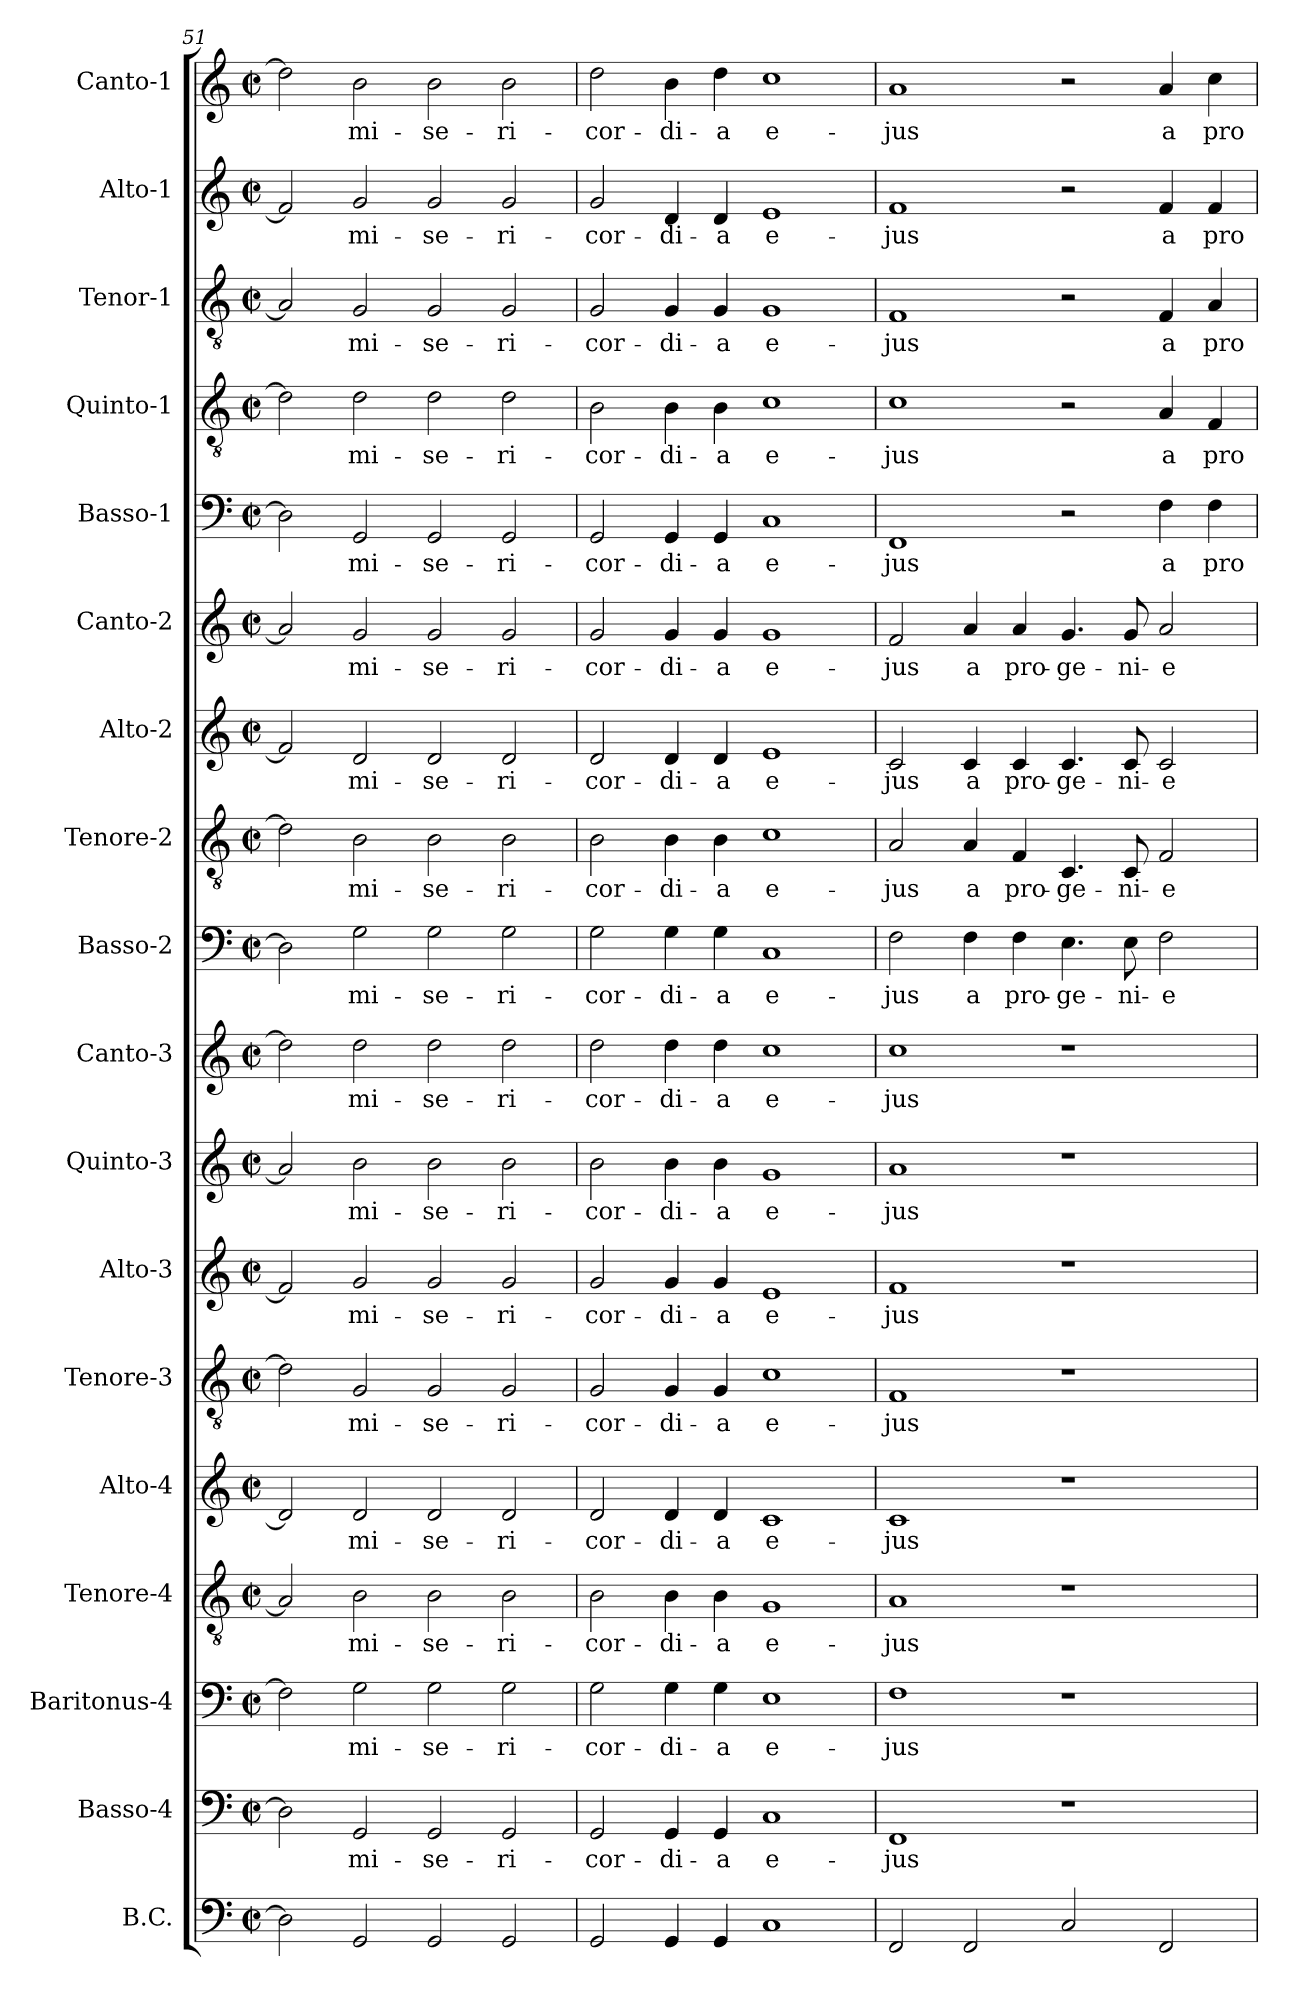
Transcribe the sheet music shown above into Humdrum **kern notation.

**kern	**kern	**text	**kern	**text	**kern	**text	**kern	**text	**kern	**text	**kern	**text	**kern	**text	**kern	**text	**kern	**text	**kern	**text	**kern	**text	**kern	**text	**kern	**text	**kern	**text	**kern	**text	**kern	**text	**kern	**text
*part18	*part17	*part17	*part16	*part16	*part15	*part15	*part14	*part14	*part13	*part13	*part12	*part12	*part11	*part11	*part10	*part10	*part9	*part9	*part8	*part8	*part7	*part7	*part6	*part6	*part5	*part5	*part4	*part4	*part3	*part3	*part2	*part2	*part1	*part1
*staff18	*staff17	*staff17	*staff16	*staff16	*staff15	*staff15	*staff14	*staff14	*staff13	*staff13	*staff12	*staff12	*staff11	*staff11	*staff10	*staff10	*staff9	*staff9	*staff8	*staff8	*staff7	*staff7	*staff6	*staff6	*staff5	*staff5	*staff4	*staff4	*staff3	*staff3	*staff2	*staff2	*staff1	*staff1
*I"B.C.	*I"Basso-4	*	*I"Baritonus-4	*	*I"Tenore-4	*	*I"Alto-4	*	*I"Tenore-3	*	*I"Alto-3	*	*I"Quinto-3	*	*I"Canto-3	*	*I"Basso-2	*	*I"Tenore-2	*	*I"Alto-2	*	*I"Canto-2	*	*I"Basso-1	*	*I"Quinto-1	*	*I"Tenor-1	*	*I"Alto-1	*	*I"Canto-1	*
*I'BC	*I'B4	*	*I'Br4	*	*I'T4	*	*I'A4	*	*I'T3	*	*I'A3	*	*I'Q3	*	*I'C3	*	*I'B2	*	*I'T2	*	*I'A2	*	*I'C2	*	*I'B1	*	*I'Q1	*	*I'T1	*	*I'A1	*	*I'C1	*
*clefF4	*clefF4	*	*clefF4	*	*clefGv2	*	*clefG2	*	*clefGv2	*	*clefG2	*	*clefG2	*	*clefG2	*	*clefF4	*	*clefGv2	*	*clefG2	*	*clefG2	*	*clefF4	*	*clefGv2	*	*clefGv2	*	*clefG2	*	*clefG2	*
*k[]	*k[]	*	*k[]	*	*k[]	*	*k[]	*	*k[]	*	*k[]	*	*k[]	*	*k[]	*	*k[]	*	*k[]	*	*k[]	*	*k[]	*	*k[]	*	*k[]	*	*k[]	*	*k[]	*	*k[]	*
*C:	*C:	*	*C:	*	*C:	*	*C:	*	*C:	*	*C:	*	*C:	*	*C:	*	*C:	*	*C:	*	*C:	*	*C:	*	*C:	*	*C:	*	*C:	*	*C:	*	*C:	*
*M2/2	*M2/2	*	*M2/2	*	*M2/2	*	*M2/2	*	*M2/2	*	*M2/2	*	*M2/2	*	*M2/2	*	*M2/2	*	*M2/2	*	*M2/2	*	*M2/2	*	*M2/2	*	*M2/2	*	*M2/2	*	*M2/2	*	*M2/2	*
*met(c|)	*met(c|)	*	*met(c|)	*	*met(c|)	*	*met(c|)	*	*met(c|)	*	*met(c|)	*	*met(c|)	*	*met(c|)	*	*met(c|)	*	*met(c|)	*	*met(c|)	*	*met(c|)	*	*met(c|)	*	*met(c|)	*	*met(c|)	*	*met(c|)	*	*met(c|)	*
=51	=51	=51	=51	=51	=51	=51	=51	=51	=51	=51	=51	=51	=51	=51	=51	=51	=51	=51	=51	=51	=51	=51	=51	=51	=51	=51	=51	=51	=51	=51	=51	=51	=51	=51
2D\]	2D\]	.	2F#\]	.	2A/]	.	2d/]	.	2d\]	.	2f#/]	.	2a/]	.	2dd\]	.	2D\]	.	2d\]	.	2f#/]	.	2a/]	.	2D\]	.	2d\]	.	2A/]	.	2f#/]	.	2dd\]	.
!	!	!LO:LY:b	!	!LO:LY:b	!	!LO:LY:b	!	!LO:LY:b	!	!LO:LY:b	!	!LO:LY:b	!	!LO:LY:b	!	!LO:LY:b	!	!LO:LY:b	!	!LO:LY:b	!	!LO:LY:b	!	!LO:LY:b	!	!LO:LY:b	!	!LO:LY:b	!	!LO:LY:b	!	!LO:LY:b	!	!LO:LY:b
2GG/	2GG/	mi-	2G\	mi-	2B\	mi-	2d/	mi-	2G/	mi-	2g/	mi-	2b\	mi-	2dd\	mi-	2G\	mi-	2B\	mi-	2d/	mi-	2g/	mi-	2GG/	mi-	2d\	mi-	2G/	mi-	2g/	mi-	2b\	mi-
!	!	!LO:LY:b	!	!LO:LY:b	!	!LO:LY:b	!	!LO:LY:b	!	!LO:LY:b	!	!LO:LY:b	!	!LO:LY:b	!	!LO:LY:b	!	!LO:LY:b	!	!LO:LY:b	!	!LO:LY:b	!	!LO:LY:b	!	!LO:LY:b	!	!LO:LY:b	!	!LO:LY:b	!	!LO:LY:b	!	!LO:LY:b
2GG/	2GG/	-se-	2G\	-se-	2B\	-se-	2d/	-se-	2G/	-se-	2g/	-se-	2b\	-se-	2dd\	-se-	2G\	-se-	2B\	-se-	2d/	-se-	2g/	-se-	2GG/	-se-	2d\	-se-	2G/	-se-	2g/	-se-	2b\	-se-
!	!	!LO:LY:b	!	!LO:LY:b	!	!LO:LY:b	!	!LO:LY:b	!	!LO:LY:b	!	!LO:LY:b	!	!LO:LY:b	!	!LO:LY:b	!	!LO:LY:b	!	!LO:LY:b	!	!LO:LY:b	!	!LO:LY:b	!	!LO:LY:b	!	!LO:LY:b	!	!LO:LY:b	!	!LO:LY:b	!	!LO:LY:b
2GG/	2GG/	-ri-	2G\	-ri-	2B\	-ri-	2d/	-ri-	2G/	-ri-	2g/	-ri-	2b\	-ri-	2dd\	-ri-	2G\	-ri-	2B\	-ri-	2d/	-ri-	2g/	-ri-	2GG/	-ri-	2d\	-ri-	2G/	-ri-	2g/	-ri-	2b\	-ri-
!!LO:PB:g=z
=52	=52	=52	=52	=52	=52	=52	=52	=52	=52	=52	=52	=52	=52	=52	=52	=52	=52	=52	=52	=52	=52	=52	=52	=52	=52	=52	=52	=52	=52	=52	=52	=52	=52	=52
!	!	!LO:LY:b	!	!LO:LY:b	!	!LO:LY:b	!	!LO:LY:b	!	!LO:LY:b	!	!LO:LY:b	!	!LO:LY:b	!	!LO:LY:b	!	!LO:LY:b	!	!LO:LY:b	!	!LO:LY:b	!	!LO:LY:b	!	!LO:LY:b	!	!LO:LY:b	!	!LO:LY:b	!	!LO:LY:b	!	!LO:LY:b
2GG/	2GG/	-cor-	2G\	-cor-	2B\	-cor-	2d/	-cor-	2G/	-cor-	2g/	-cor-	2b\	-cor-	2dd\	-cor-	2G\	-cor-	2B\	-cor-	2d/	-cor-	2g/	-cor-	2GG/	-cor-	2B\	-cor-	2G/	-cor-	2g/	-cor-	2dd\	-cor-
!	!	!LO:LY:b	!	!LO:LY:b	!	!LO:LY:b	!	!LO:LY:b	!	!LO:LY:b	!	!LO:LY:b	!	!LO:LY:b	!	!LO:LY:b	!	!LO:LY:b	!	!LO:LY:b	!	!LO:LY:b	!	!LO:LY:b	!	!LO:LY:b	!	!LO:LY:b	!	!LO:LY:b	!	!LO:LY:b	!	!LO:LY:b
4GG/	4GG/	-di-	4G\	-di-	4B\	-di-	4d/	-di-	4G/	-di-	4g/	-di-	4b\	-di-	4dd\	-di-	4G\	-di-	4B\	-di-	4d/	-di-	4g/	-di-	4GG/	-di-	4B\	-di-	4G/	-di-	4d/	-di-	4b\	-di-
!	!	!LO:LY:b	!	!LO:LY:b	!	!LO:LY:b	!	!LO:LY:b	!	!LO:LY:b	!	!LO:LY:b	!	!LO:LY:b	!	!LO:LY:b	!	!LO:LY:b	!	!LO:LY:b	!	!LO:LY:b	!	!LO:LY:b	!	!LO:LY:b	!	!LO:LY:b	!	!LO:LY:b	!	!LO:LY:b	!	!LO:LY:b
4GG/	4GG/	-a	4G\	-a	4B\	-a	4d/	-a	4G/	-a	4g/	-a	4b\	-a	4dd\	-a	4G\	-a	4B\	-a	4d/	-a	4g/	-a	4GG/	-a	4B\	-a	4G/	-a	4d/	-a	4dd\	-a
!	!	!LO:LY:b	!	!LO:LY:b	!	!LO:LY:b	!	!LO:LY:b	!	!LO:LY:b	!	!LO:LY:b	!	!LO:LY:b	!	!LO:LY:b	!	!LO:LY:b	!	!LO:LY:b	!	!LO:LY:b	!	!LO:LY:b	!	!LO:LY:b	!	!LO:LY:b	!	!LO:LY:b	!	!LO:LY:b	!	!LO:LY:b
1C	1C	e-	1E	e-	1G	e-	1c	e-	1c	e-	1e	e-	1g	e-	1cc	e-	1C	e-	1c	e-	1e	e-	1g	e-	1C	e-	1c	e-	1G	e-	1e	e-	1cc	e-
=53	=53	=53	=53	=53	=53	=53	=53	=53	=53	=53	=53	=53	=53	=53	=53	=53	=53	=53	=53	=53	=53	=53	=53	=53	=53	=53	=53	=53	=53	=53	=53	=53	=53	=53
!	!	!LO:LY:b	!	!LO:LY:b	!	!LO:LY:b	!	!LO:LY:b	!	!LO:LY:b	!	!LO:LY:b	!	!LO:LY:b	!	!LO:LY:b	!	!LO:LY:b	!	!LO:LY:b	!	!LO:LY:b	!	!LO:LY:b	!	!LO:LY:b	!	!LO:LY:b	!	!LO:LY:b	!	!LO:LY:b	!	!LO:LY:b
2FF/	1FF	-jus	1F	-jus	1A	-jus	1c	-jus	1F	-jus	1f	-jus	1a	-jus	1cc	-jus	2F\	-jus	2A/	-jus	2c/	-jus	2f/	-jus	1FF	-jus	1c	-jus	1F	-jus	1f	-jus	1a	-jus
!	!	!	!	!	!	!	!	!	!	!	!	!	!	!	!	!	!	!LO:LY:b	!	!LO:LY:b	!	!LO:LY:b	!	!LO:LY:b	!	!	!	!	!	!	!	!	!	!
2FF/	.	.	.	.	.	.	.	.	.	.	.	.	.	.	.	.	4F\	a	4A/	a	4c/	a	4a/	a	.	.	.	.	.	.	.	.	.	.
!	!	!	!	!	!	!	!	!	!	!	!	!	!	!	!	!	!	!LO:LY:b	!	!LO:LY:b	!	!LO:LY:b	!	!LO:LY:b	!	!	!	!	!	!	!	!	!	!
.	.	.	.	.	.	.	.	.	.	.	.	.	.	.	.	.	4F\	pro-	4F/	pro-	4c/	pro-	4a/	pro-	.	.	.	.	.	.	.	.	.	.
!	!	!	!	!	!	!	!	!	!	!	!	!	!	!	!	!	!	!LO:LY:b	!	!LO:LY:b	!	!LO:LY:b	!	!LO:LY:b	!	!	!	!	!	!	!	!	!	!
2C/	1r	.	1r	.	1r	.	1r	.	1r	.	1r	.	1r	.	1r	.	4.E\	-ge-	4.C/	-ge-	4.c/	-ge-	4.g/	-ge-	2r	.	2r	.	2r	.	2r	.	2r	.
!	!	!	!	!	!	!	!	!	!	!	!	!	!	!	!	!	!	!LO:LY:b	!	!LO:LY:b	!	!LO:LY:b	!	!LO:LY:b	!	!	!	!	!	!	!	!	!	!
.	.	.	.	.	.	.	.	.	.	.	.	.	.	.	.	.	8E\	-ni-	8C/	-ni-	8c/	-ni-	8g/	-ni-	.	.	.	.	.	.	.	.	.	.
!	!	!	!	!	!	!	!	!	!	!	!	!	!	!	!	!	!	!LO:LY:b	!	!LO:LY:b	!	!LO:LY:b	!	!LO:LY:b	!	!LO:LY:b	!	!LO:LY:b	!	!LO:LY:b	!	!LO:LY:b	!	!LO:LY:b
2FF/	.	.	.	.	.	.	.	.	.	.	.	.	.	.	.	.	2F\	-e	2F/	-e	2c/	-e	2a/	-e	4F\	a	4A/	a	4F/	a	4f/	a	4a/	a
!	!	!	!	!	!	!	!	!	!	!	!	!	!	!	!	!	!	!	!	!	!	!	!	!	!	!LO:LY:b	!	!LO:LY:b	!	!LO:LY:b	!	!LO:LY:b	!	!LO:LY:b
.	.	.	.	.	.	.	.	.	.	.	.	.	.	.	.	.	.	.	.	.	.	.	.	.	4F\	pro-	4F/	pro-	4A/	pro-	4f/	pro-	4cc\	pro-
=	=	=	=	=	=	=	=	=	=	=	=	=	=	=	=	=	=	=	=	=	=	=	=	=	=	=	=	=	=	=	=	=	=	=
*-	*-	*-	*-	*-	*-	*-	*-	*-	*-	*-	*-	*-	*-	*-	*-	*-	*-	*-	*-	*-	*-	*-	*-	*-	*-	*-	*-	*-	*-	*-	*-	*-	*-	*-
